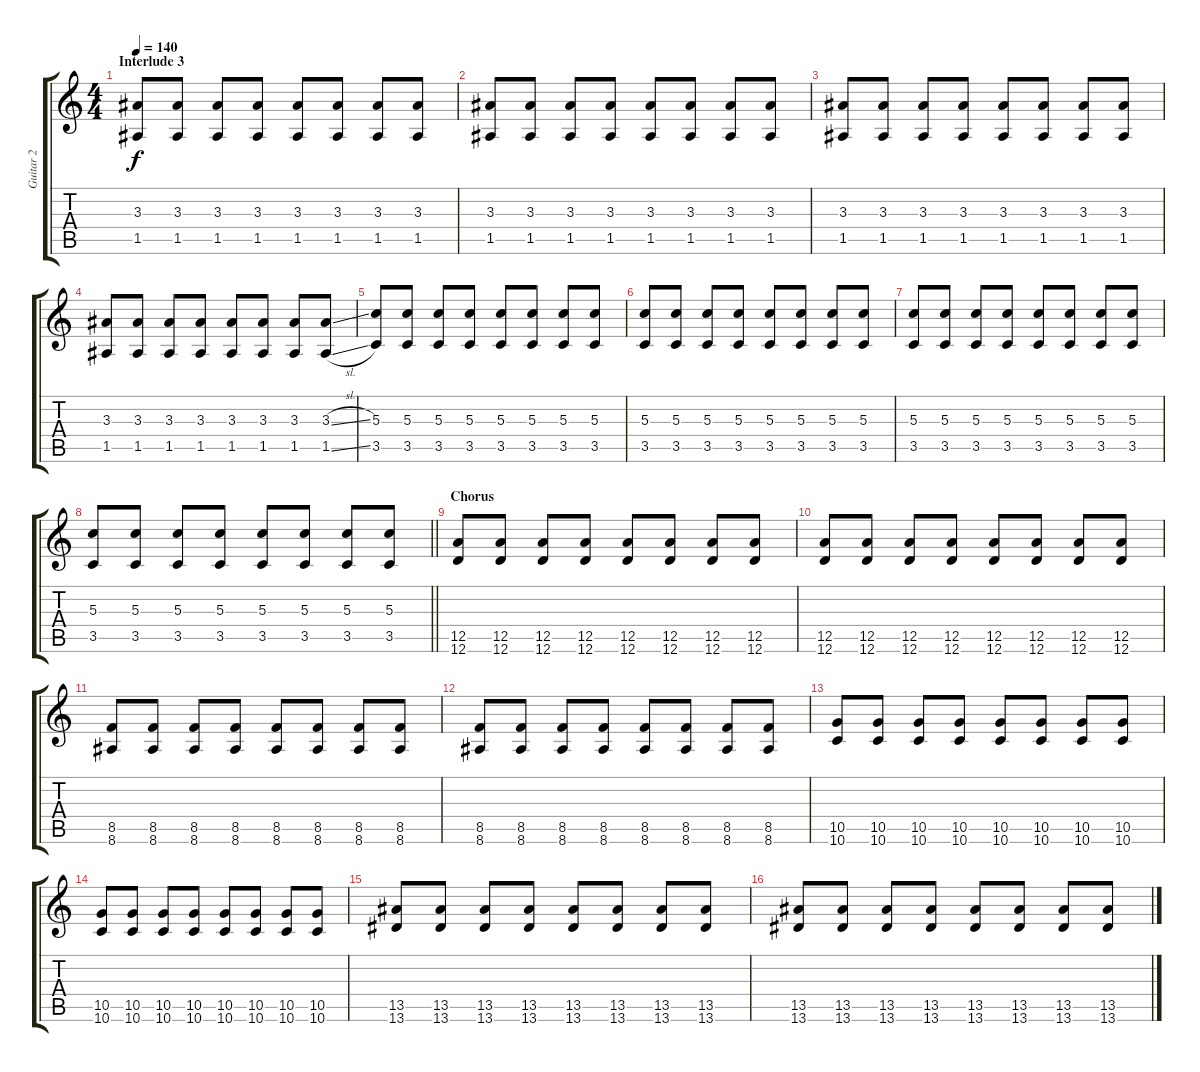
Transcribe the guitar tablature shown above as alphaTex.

\track ("Guitar 2" "Guitar 2") {instrument distortionguitar}
\staff {score tabs}
\tuning (E4 B3 G3 D3 A2 D2) {hide}
\ts (4 4)
\section ("" "Interlude 3")
\tempo 140
\clef g2
\ks c
(3.3 1.5).8{dy f} (3.3 1.5).8 (3.3 1.5).8 (3.3 1.5).8 (3.3 1.5).8 (3.3 1.5).8 (3.3 1.5).8 (3.3 1.5).8 |
(3.3 1.5).8 (3.3 1.5).8 (3.3 1.5).8 (3.3 1.5).8 (3.3 1.5).8 (3.3 1.5).8 (3.3 1.5).8 (3.3 1.5).8 |
(3.3 1.5).8 (3.3 1.5).8 (3.3 1.5).8 (3.3 1.5).8 (3.3 1.5).8 (3.3 1.5).8 (3.3 1.5).8 (3.3 1.5).8 |
(3.3 1.5).8 (3.3 1.5).8 (3.3 1.5).8 (3.3 1.5).8 (3.3 1.5).8 (3.3 1.5).8 (3.3 1.5).8 (3.3{sl} 1.5{sl}).8 |
(5.3 3.5).8 (5.3 3.5).8 (5.3 3.5).8 (5.3 3.5).8 (5.3 3.5).8 (5.3 3.5).8 (5.3 3.5).8 (5.3 3.5).8 |
(5.3 3.5).8 (5.3 3.5).8 (5.3 3.5).8 (5.3 3.5).8 (5.3 3.5).8 (5.3 3.5).8 (5.3 3.5).8 (5.3 3.5).8 |
(5.3 3.5).8 (5.3 3.5).8 (5.3 3.5).8 (5.3 3.5).8 (5.3 3.5).8 (5.3 3.5).8 (5.3 3.5).8 (5.3 3.5).8 |
\barLineRight lightlight
(5.3 3.5).8 (5.3 3.5).8 (5.3 3.5).8 (5.3 3.5).8 (5.3 3.5).8 (5.3 3.5).8 (5.3 3.5).8 (5.3 3.5).8 |
\section ("" "Chorus")
(12.5 12.6).8 (12.5 12.6).8 (12.5 12.6).8 (12.5 12.6).8 (12.5 12.6).8 (12.5 12.6).8 (12.5 12.6).8 (12.5 12.6).8 |
(12.5 12.6).8 (12.5 12.6).8 (12.5 12.6).8 (12.5 12.6).8 (12.5 12.6).8 (12.5 12.6).8 (12.5 12.6).8 (12.5 12.6).8 |
(8.5 8.6).8 (8.5 8.6).8 (8.5 8.6).8 (8.5 8.6).8 (8.5 8.6).8 (8.5 8.6).8 (8.5 8.6).8 (8.5 8.6).8 |
(8.5 8.6).8 (8.5 8.6).8 (8.5 8.6).8 (8.5 8.6).8 (8.5 8.6).8 (8.5 8.6).8 (8.5 8.6).8 (8.5 8.6).8 |
(10.5 10.6).8 (10.5 10.6).8 (10.5 10.6).8 (10.5 10.6).8 (10.5 10.6).8 (10.5 10.6).8 (10.5 10.6).8 (10.5 10.6).8 |
(10.5 10.6).8 (10.5 10.6).8 (10.5 10.6).8 (10.5 10.6).8 (10.5 10.6).8 (10.5 10.6).8 (10.5 10.6).8 (10.5 10.6).8 |
(13.5 13.6).8 (13.5 13.6).8 (13.5 13.6).8 (13.5 13.6).8 (13.5 13.6).8 (13.5 13.6).8 (13.5 13.6).8 (13.5 13.6).8 |
(13.5 13.6).8 (13.5 13.6).8 (13.5 13.6).8 (13.5 13.6).8 (13.5 13.6).8 (13.5 13.6).8 (13.5 13.6).8 (13.5 13.6).8
